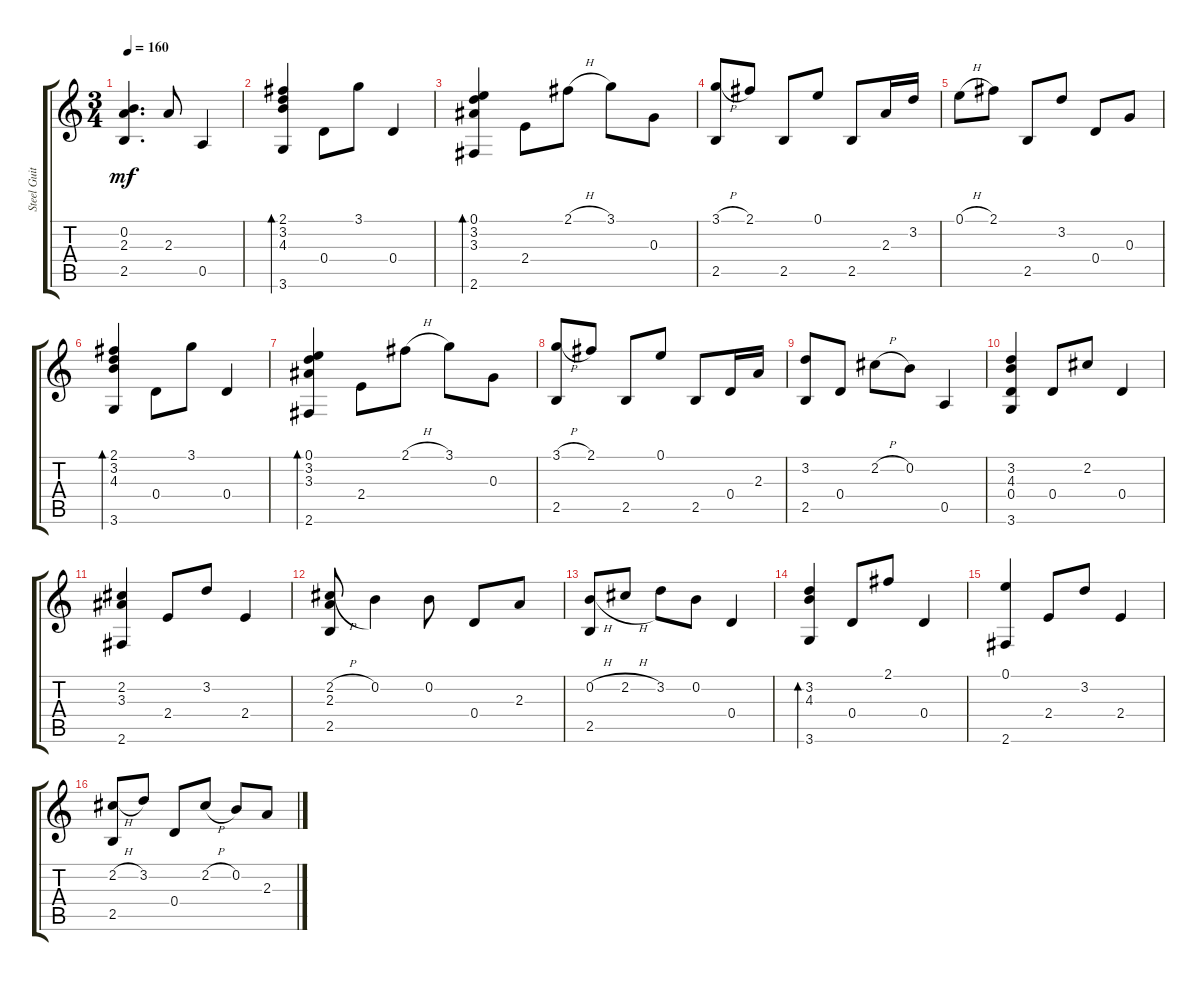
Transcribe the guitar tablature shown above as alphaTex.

\track ("Steel Guitar" "Steel Guit") {instrument acousticguitarsteel}
\staff {score tabs}
\tuning (E4 B3 G3 D3 A2 E2) {hide}
\ts (3 4)
\tempo 160
\clef g2
\ks c
(0.2 2.3 2.5).4{d dy mf} 2.3.8 0.5.4 |
(2.1 3.2 4.3 3.6).4{bd 240} 0.4.8 3.1.8 0.4.4 |
(0.1 3.2 3.3 2.6).4{bd 120} 2.4.8 2.1{h}.8 3.1.8 0.3.8 |
(3.1{h} 2.5).8 2.1.8 2.5.8 0.1.8 2.5.8 2.3.16 3.2.16 |
0.1{h}.8 2.1.8 2.5.8 3.2.8 0.4.8 0.3.8 |
(2.1 3.2 4.3 3.6).4{bd 240} 0.4.8 3.1.8 0.4.4 |
(0.1 3.2 3.3 2.6).4{bd 120} 2.4.8 2.1{h}.8 3.1.8 0.3.8 |
(3.1{h} 2.5).8 2.1.8 2.5.8 0.1.8 2.5.8 0.4.16 2.3.16 |
(3.2 2.5).8 0.4.8 2.2{h}.8 0.2.8 0.5.4 |
(3.2 4.3 0.4 3.6).4 0.4.8 2.2.8 0.4.4 |
(2.2 3.3 2.6).4 2.4.8 3.2.8 2.4.4 |
(2.2{h} 2.3 2.5).8 0.2.4 0.2.8 0.4.8 2.3.8 |
(0.2{h} 2.5).8 2.2{h}.8 3.2.8 0.2.8 0.4.4 |
(3.2 4.3 3.6).4{bd 240} 0.4.8 2.1.8 0.4.4 |
(0.1 2.6).4 2.4.8 3.2.8 2.4.4 |
(2.2{h} 2.5).8 3.2.8 0.4.8 2.2{h}.8 0.2.8 2.3.8
